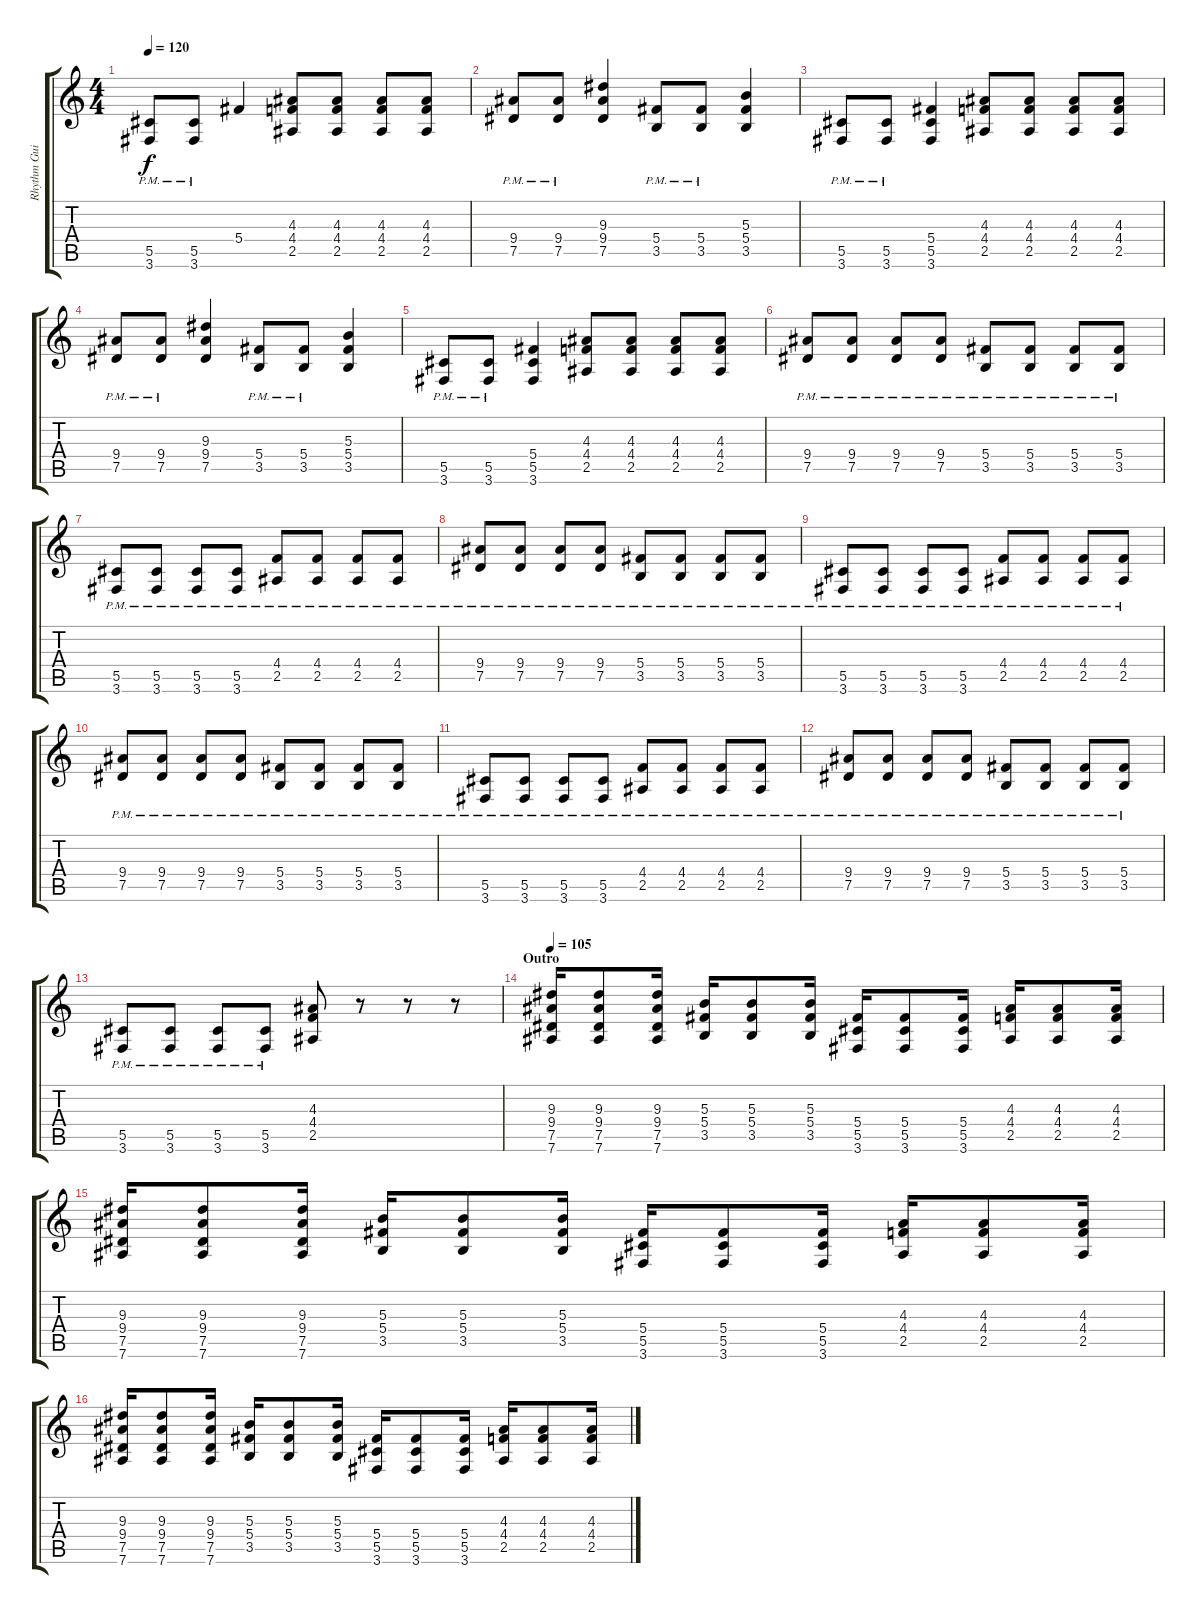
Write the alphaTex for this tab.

\track ("Rhythm Guitar" "Rhythm Gui") {instrument distortionguitar}
\staff {score tabs}
\tuning (Eb4 Bb3 Gb3 Db3 Ab2 Eb2) {hide}
\ts (4 4)
\tempo 120
\clef g2
\ks c
(5.5{pm} 3.6{pm}).8{dy f} (5.5{pm} 3.6{pm}).8 5.4.4 (4.3 4.4 2.5).8 (4.3 4.4 2.5).8 (4.3 4.4 2.5).8 (4.3 4.4 2.5).8 |
(9.4{pm} 7.5{pm}).8 (9.4{pm} 7.5{pm}).8 (9.3 9.4 7.5).4 (5.4{pm} 3.5{pm}).8 (5.4{pm} 3.5{pm}).8 (5.3 5.4 3.5).4 |
(5.5{pm} 3.6{pm}).8 (5.5{pm} 3.6{pm}).8 (5.4 5.5 3.6).4 (4.3 4.4 2.5).8 (4.3 4.4 2.5).8 (4.3 4.4 2.5).8 (4.3 4.4 2.5).8 |
(9.4{pm} 7.5{pm}).8 (9.4{pm} 7.5{pm}).8 (9.3 9.4 7.5).4 (5.4{pm} 3.5{pm}).8 (5.4{pm} 3.5{pm}).8 (5.3 5.4 3.5).4 |
(5.5{pm} 3.6{pm}).8 (5.5{pm} 3.6{pm}).8 (5.4 5.5 3.6).4 (4.3 4.4 2.5).8 (4.3 4.4 2.5).8 (4.3 4.4 2.5).8 (4.3 4.4 2.5).8 |
(9.4{pm} 7.5{pm}).8 (9.4{pm} 7.5{pm}).8 (9.4{pm} 7.5{pm}).8 (9.4{pm} 7.5{pm}).8 (5.4{pm} 3.5{pm}).8 (5.4{pm} 3.5{pm}).8 (5.4{pm} 3.5{pm}).8 (5.4{pm} 3.5{pm}).8 |
(5.5{pm} 3.6{pm}).8 (5.5{pm} 3.6{pm}).8 (5.5{pm} 3.6{pm}).8 (5.5{pm} 3.6{pm}).8 (4.4{pm} 2.5{pm}).8 (4.4{pm} 2.5{pm}).8 (4.4{pm} 2.5{pm}).8 (4.4{pm} 2.5{pm}).8 |
(9.4{pm} 7.5{pm}).8 (9.4{pm} 7.5{pm}).8 (9.4{pm} 7.5{pm}).8 (9.4{pm} 7.5{pm}).8 (5.4{pm} 3.5{pm}).8 (5.4{pm} 3.5{pm}).8 (5.4{pm} 3.5{pm}).8 (5.4{pm} 3.5{pm}).8 |
(5.5{pm} 3.6{pm}).8 (5.5{pm} 3.6{pm}).8 (5.5{pm} 3.6{pm}).8 (5.5{pm} 3.6{pm}).8 (4.4{pm} 2.5{pm}).8 (4.4{pm} 2.5{pm}).8 (4.4{pm} 2.5{pm}).8 (4.4{pm} 2.5{pm}).8 |
(9.4{pm} 7.5{pm}).8 (9.4{pm} 7.5{pm}).8 (9.4{pm} 7.5{pm}).8 (9.4{pm} 7.5{pm}).8 (5.4{pm} 3.5{pm}).8 (5.4{pm} 3.5{pm}).8 (5.4{pm} 3.5{pm}).8 (5.4{pm} 3.5{pm}).8 |
(5.5{pm} 3.6{pm}).8 (5.5{pm} 3.6{pm}).8 (5.5{pm} 3.6{pm}).8 (5.5{pm} 3.6{pm}).8 (4.4{pm} 2.5{pm}).8 (4.4{pm} 2.5{pm}).8 (4.4{pm} 2.5{pm}).8 (4.4{pm} 2.5{pm}).8 |
(9.4{pm} 7.5{pm}).8 (9.4{pm} 7.5{pm}).8 (9.4{pm} 7.5{pm}).8 (9.4{pm} 7.5{pm}).8 (5.4{pm} 3.5{pm}).8 (5.4{pm} 3.5{pm}).8 (5.4{pm} 3.5{pm}).8 (5.4{pm} 3.5{pm}).8 |
(5.5{pm} 3.6{pm}).8 (5.5{pm} 3.6{pm}).8 (5.5{pm} 3.6{pm}).8 (5.5{pm} 3.6{pm}).8 (4.3 4.4 2.5).8 r.8 r.8 r.8 |
\section ("" "Outro")
\tempo 105
(9.3 9.4 7.5 7.6).16 (9.3 9.4 7.5 7.6).8 (9.3 9.4 7.5 7.6).16 (5.3 5.4 3.5).16 (5.3 5.4 3.5).8 (5.3 5.4 3.5).16 (5.4 5.5 3.6).16 (5.4 5.5 3.6).8 (5.4 5.5 3.6).16 (4.3 4.4 2.5).16 (4.3 4.4 2.5).8 (4.3 4.4 2.5).16 |
(9.3 9.4 7.5 7.6).16 (9.3 9.4 7.5 7.6).8 (9.3 9.4 7.5 7.6).16 (5.3 5.4 3.5).16 (5.3 5.4 3.5).8 (5.3 5.4 3.5).16 (5.4 5.5 3.6).16 (5.4 5.5 3.6).8 (5.4 5.5 3.6).16 (4.3 4.4 2.5).16 (4.3 4.4 2.5).8 (4.3 4.4 2.5).16 |
(9.3 9.4 7.5 7.6).16 (9.3 9.4 7.5 7.6).8 (9.3 9.4 7.5 7.6).16 (5.3 5.4 3.5).16 (5.3 5.4 3.5).8 (5.3 5.4 3.5).16 (5.4 5.5 3.6).16 (5.4 5.5 3.6).8 (5.4 5.5 3.6).16 (4.3 4.4 2.5).16 (4.3 4.4 2.5).8 (4.3 4.4 2.5).16
